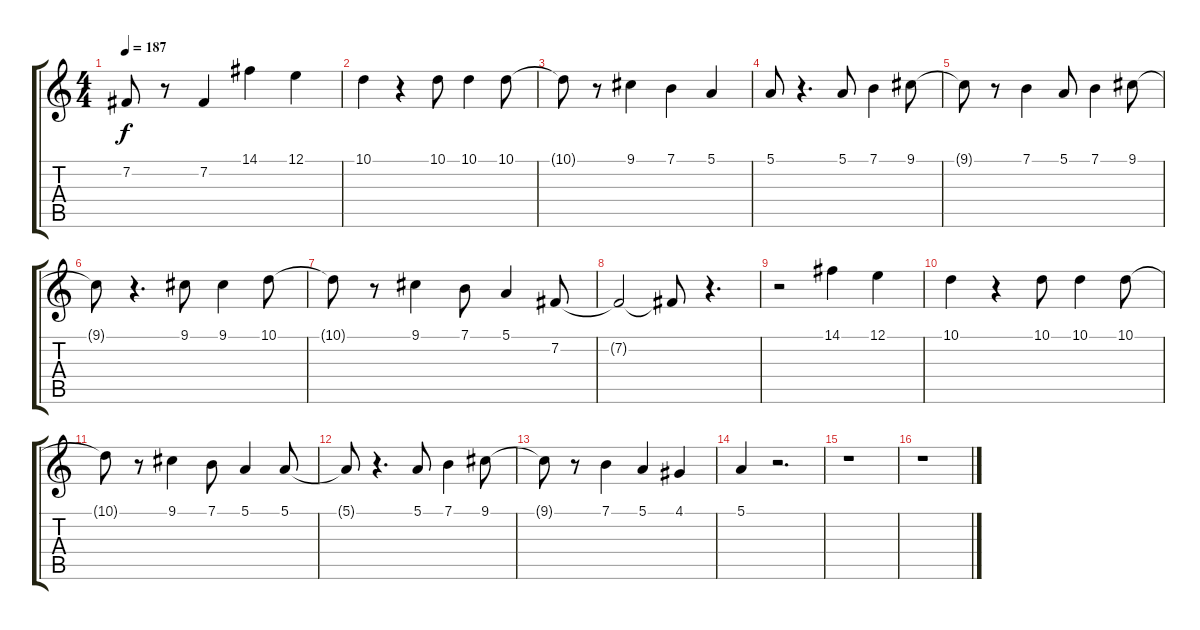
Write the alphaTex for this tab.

\track "" {instrument fx5brightness}
\staff {score tabs}
\tuning (E4 B3 G3 D3 A2 E2) {hide}
\ts (4 4)
\tempo 187
\clef g2
\ks c
7.2{t}.8{dy f} r.8 7.2.4 14.1.4 12.1.4 |
10.1.4 r.4 10.1.8 10.1.4 10.1.8 |
10.1{t}.8 r.8 9.1.4 7.1.4 5.1.4 |
5.1.8 r.4{d} 5.1.8 7.1.4 9.1.8 |
9.1{t}.8 r.8 7.1.4 5.1.8 7.1.4 9.1.8 |
9.1{t}.8 r.4{d} 9.1.8 9.1.4 10.1.8 |
10.1{t}.8 r.8 9.1.4 7.1.8 5.1.4 7.2.8 |
7.2{t}.2 7.2{t}.8 r.4{d} |
r.2 14.1.4 12.1.4 |
10.1.4 r.4 10.1.8 10.1.4 10.1.8 |
10.1{t}.8 r.8 9.1.4 7.1.8 5.1.4 5.1.8 |
5.1{t}.8 r.4{d} 5.1.8 7.1.4 9.1.8 |
9.1{t}.8 r.8 7.1.4 5.1.4 4.1.4 |
5.1.4 r.2{d} |
r.1 |
r.1
